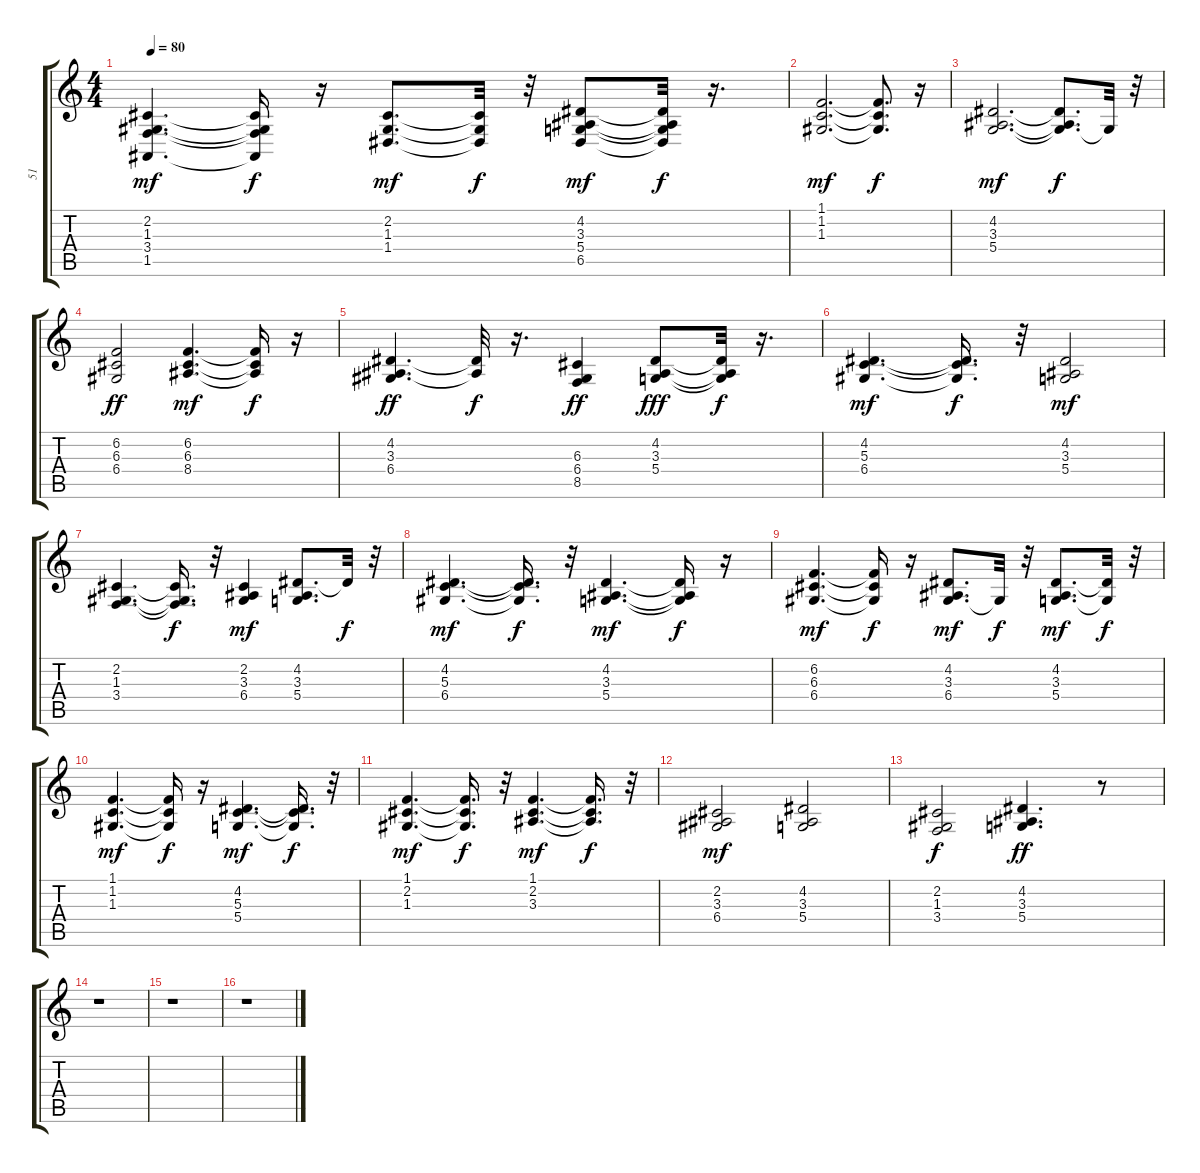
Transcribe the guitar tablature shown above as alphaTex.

\track ("51" "51") {instrument synthstrings1}
\staff {score tabs}
\tuning (E4 B3 G3 D3 A2 E2) {hide}
\ts (4 4)
\tempo 80
\clef g2
\ks c
(2.2 1.3 3.4 1.5).4{d dy mf} (2.2{t} 1.3{t} 3.4{t} 1.5{t}).16{dy f} r.16 (2.2 1.3 1.4).8{d dy mf} (2.2{t} 1.3{t} 1.4{t}).32{dy f} r.32 (4.2 3.3 5.4 6.5).8{dy mf} (4.2{t} 3.3{t} 5.4{t} 6.5{t}).32{dy f} r.16{d} |
(1.1 1.2 1.3).2{d dy mf} (1.1{t} 1.2{t} 1.3{t}).8{d dy f} r.16 |
(4.2 3.3 5.4).2{d dy mf} (4.2{t} 3.3{t} 5.4{t}).8{d dy f} 5.4{t}.32 r.32 |
(6.2 6.3 6.4).2{dy ff} (6.2 6.3 8.4).4{d dy mf} (6.2{t} 6.3{t} 8.4{t}).16{dy f} r.16 |
(4.2 3.3 6.4).4{d dy ff} (4.2{t} 3.3{t}).32{dy f} r.16{d} (6.3 6.4 8.5).4{dy ff} (4.2 3.3 5.4).8{dy fff} (4.2{t} 3.3{t} 5.4{t}).32{dy f} r.16{d} |
(4.2 5.3 6.4).4{d dy mf} (4.2{t} 5.3{t} 6.4{t}).16{d dy f} r.32 (4.2 3.3 5.4).2{dy mf} |
(2.2 1.3 3.4).4{d} (2.2{t} 1.3{t} 3.4{t}).16{d dy f} r.32 (2.2 3.3 6.4).4{dy mf} (4.2 3.3 5.4).8{d} 4.2{t}.32{dy f} r.32 |
(4.2 5.3 6.4).4{d dy mf} (4.2{t} 5.3{t} 6.4{t}).16{d dy f} r.32 (4.2 3.3 5.4).4{d dy mf} (4.2{t} 3.3{t} 5.4{t}).16{dy f} r.16 |
(6.2 6.3 6.4).4{d dy mf} (6.2{t} 6.3{t} 6.4{t}).16{dy f} r.16 (4.2 3.3 6.4).8{d dy mf} 6.4{t}.32{dy f} r.32 (4.2 3.3 5.4).8{d dy mf} (4.2{t} 5.4{t}).32{dy f} r.32 |
(1.1 1.2 1.3).4{d dy mf} (1.1{t} 1.2{t} 1.3{t}).16{dy f} r.16 (4.2 5.3 5.4).4{d dy mf} (4.2{t} 5.3{t} 5.4{t}).16{d dy f} r.32 |
(1.1 2.2 1.3).4{d dy mf} (1.1{t} 2.2{t} 1.3{t}).16{d dy f} r.32 (1.1 2.2 3.3).4{d dy mf} (1.1{t} 2.2{t} 3.3{t}).16{d dy f} r.32 |
(2.2 3.3 6.4).2{dy mf} (4.2 3.3 5.4).2 |
(2.2 1.3 3.4).2{dy f} (4.2 3.3 5.4).4{d dy ff} r.8 |
r.1 |
r.1 |
r.1
